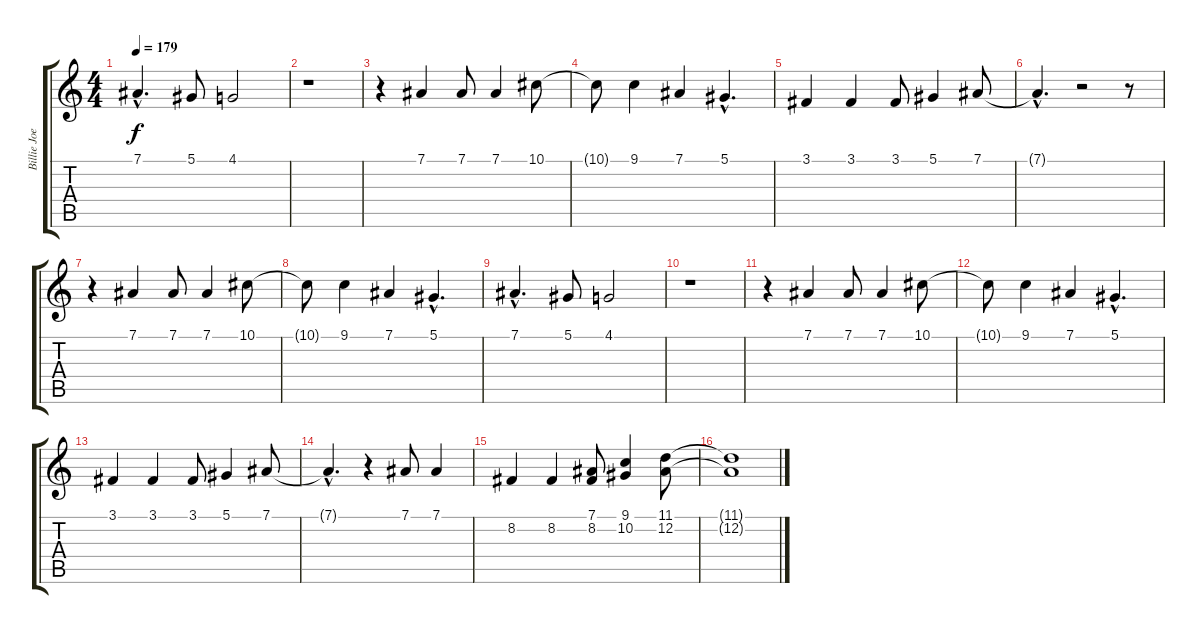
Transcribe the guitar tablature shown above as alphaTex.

\track ("Billie Joe (Vocals)" "Billie Joe") {instrument drawbarorgan}
\staff {score tabs}
\tuning (Eb4 Bb3 Gb3 Db3 Ab2 Eb2) {hide}
\ts (4 4)
\tempo 179
\clef g2
\ks c
7.1{hac}.4{d dy f} 5.1.8 4.1.2 |
r.1 |
r.4 7.1.4 7.1.8 7.1.4 10.1.8 |
10.1{t}.8 9.1.4 7.1.4 5.1{hac}.4{d} |
3.1.4 3.1.4 3.1.8 5.1.4 7.1.8 |
7.1{hac t}.4{d} r.2 r.8 |
r.4 7.1.4 7.1.8 7.1.4 10.1.8 |
10.1{t}.8 9.1.4 7.1.4 5.1{hac}.4{d} |
7.1{hac}.4{d} 5.1.8 4.1.2 |
r.1 |
r.4 7.1.4 7.1.8 7.1.4 10.1.8 |
10.1{t}.8 9.1.4 7.1.4 5.1{hac}.4{d} |
3.1.4 3.1.4 3.1.8 5.1.4 7.1.8 |
7.1{hac t}.4{d} r.4 7.1.8 7.1.4 |
8.2.4 8.2.4 (7.1 8.2).8 (9.1 10.2).4 (11.1 12.2).8 |
(11.1{t} 12.2{t}).1
